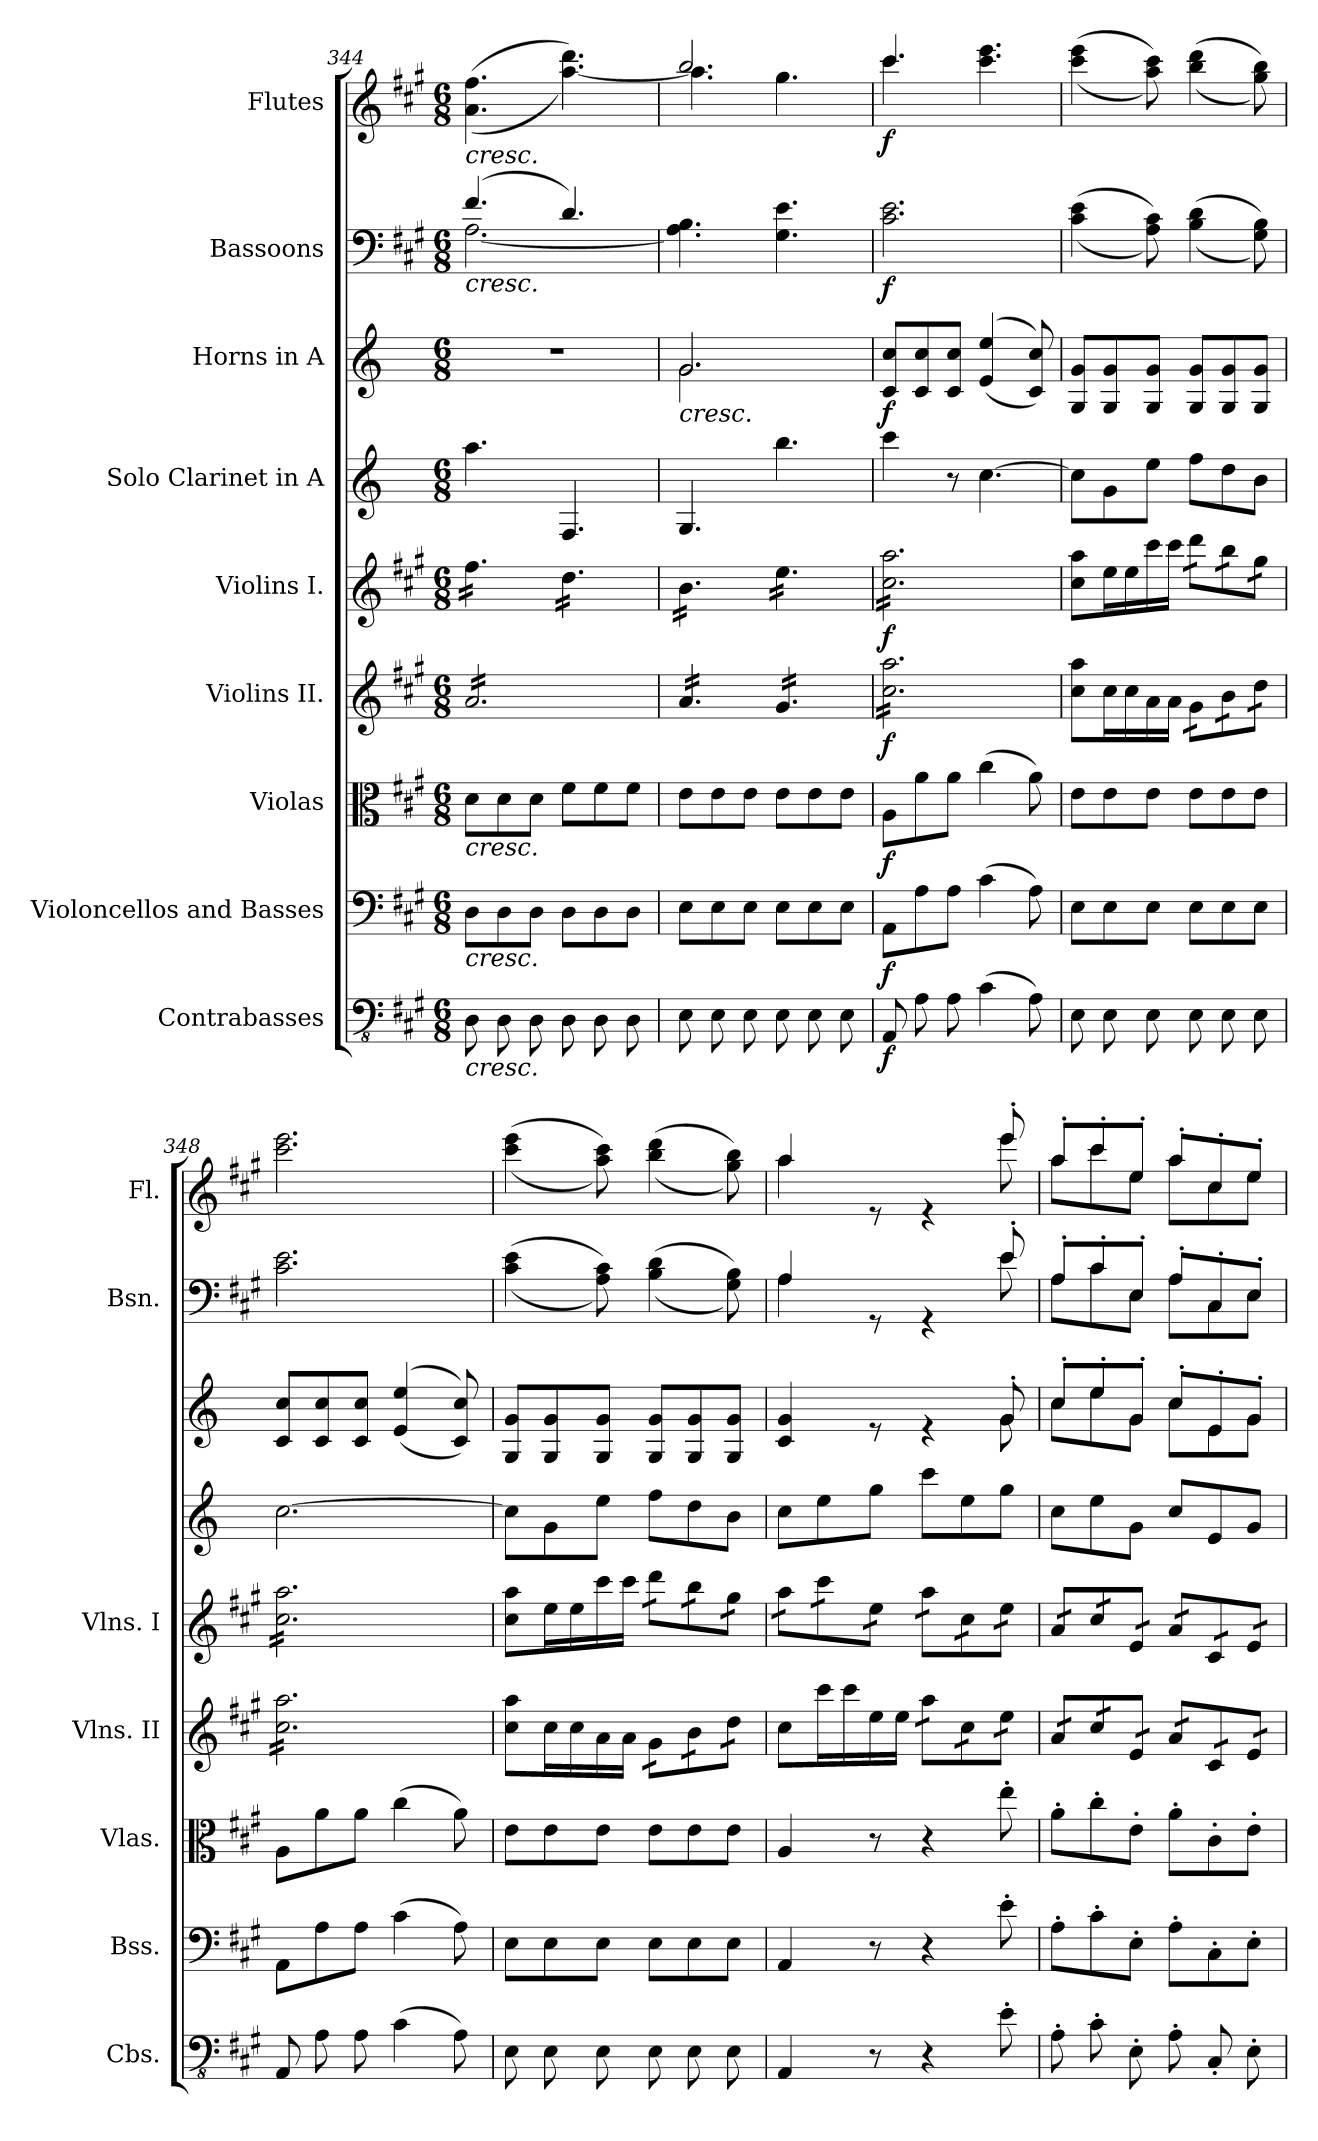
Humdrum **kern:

**kern	**dynam	**kern	**dynam	**kern	**dynam	**kern	**dynam	**kern	**dynam	**kern	**kern	**dynam	**kern	**dynam	**kern	**dynam
*part9	*part9	*part8	*part8	*part7	*part7	*part6	*part6	*part5	*part5	*part4	*part3	*part3	*part2	*part2	*part1	*part1
*staff9	*staff9	*staff8	*staff8	*staff7	*staff7	*staff6	*staff6	*staff5	*staff5	*staff4	*staff3	*staff3	*staff2	*staff2	*staff1	*staff1
*I"Contrabasses	*	*I"Violoncellos and Basses	*	*I"Violas	*	*I"Violins II.	*	*I"Violins I.	*	*I"Solo Clarinet in A	*I"Horns in A	*	*I"Bassoons	*	*I"Flutes	*
*I'Cbs.	*	*I'Bss.	*	*I'Vlas.	*	*I'Vlns. II	*	*I'Vlns. I	*	*	*	*	*I'Bsn.	*	*I'Fl.	*
*clefFv4	*	*clefF4	*	*clefC3	*	*clefG2	*	*clefG2	*	*clefG2	*clefG2	*	*clefF4	*	*clefG2	*
*	*	*	*	*	*	*	*	*	*	*ITrd2c3	*ITrd2c3	*	*	*	*	*
*k[f#c#g#]	*	*k[f#c#g#]	*	*k[f#c#g#]	*	*k[f#c#g#]	*	*k[f#c#g#]	*	*k[f#c#g#]	*k[f#c#g#]	*	*k[f#c#g#]	*	*k[f#c#g#]	*
*M6/8	*	*M6/8	*	*M6/8	*	*M6/8	*	*M6/8	*	*M6/8	*M6/8	*	*M6/8	*	*M6/8	*
=344	=344	=344	=344	=344	=344	=344	=344	=344	=344	=344	=344	=344	=344	=344	=344	=344
*	*	*	*	*	*	*	*	*	*	*	*	*	*^	*	*	*
!	!	!	!	!	!	!	!	!	!	!	!	!	!	!	!	!LO:TX:b:i:t=cresc.	!
!	!	!	!	!	!	!	!	!	!	!	!	!	!LO:TX:b:i:t=cresc.	!	!	!	!
!	!	!	!	!	!	!	!	!LO:TX:b:i:t=cresc.	!	!	!	!	!	!	!	!	!
!	!	!	!	!	!	!LO:TX:b:i:t=cresc.	!	!	!	!	!	!	!	!	!	!	!
!	!	!	!	!LO:TX:b:i:t=cresc.	!	!	!	!	!	!	!	!	!	!	!	!	!
!	!	!LO:TX:b:i:t=cresc.	!	!	!	!	!	!	!	!	!	!	!	!	!	!	!
!LO:TX:b:i:t=cresc.	!	!	!	!	!	!	!	!	!	!	!	!	!	!	!	!	!
*	*	*	*	*	*	*tremolo	*	*	*	*	*	*	*	*	*	*	*
*	*	*	*	*	*	*	*	*tremolo	*	*	*	*	*	*	*	*	*
8DD\	.	8D\L	.	8d\L	.	16a/LL	.	16ff#\LL	.	4.ff#\	2.r	.	(>4.f#/	[2.A\	.	(<(>4.a\ 4.ff#\	.
.	.	.	.	.	.	16a/	.	16ff#\	.	.	.	.	.	.	.	.	.
8DD\	.	8D\	.	8d\	.	16a/	.	16ff#\	.	.	.	.	.	.	.	.	.
.	.	.	.	.	.	16a/	.	16ff#\	.	.	.	.	.	.	.	.	.
8DD\	.	8D\J	.	8d\J	.	16a/	.	16ff#\	.	.	.	.	.	.	.	.	.
.	.	.	.	.	.	16a/	.	16ff#\JJ	.	.	.	.	.	.	.	.	.
8DD\	.	8D\L	.	8f#\L	.	16a/	.	16dd\LL	.	4.D/	.	.	4.d/)	.	.	[4.aa\ 4.ddd\))	.
.	.	.	.	.	.	16a/	.	16dd\	.	.	.	.	.	.	.	.	.
8DD\	.	8D\	.	8f#\	.	16a/	.	16dd\	.	.	.	.	.	.	.	.	.
.	.	.	.	.	.	16a/	.	16dd\	.	.	.	.	.	.	.	.	.
8DD\	.	8D\J	.	8f#\J	.	16a/	.	16dd\	.	.	.	.	.	.	.	.	.
.	.	.	.	.	.	16a/JJ	.	16dd\JJ	.	.	.	.	.	.	.	.	.
*	*	*	*	*	*	*	*	*	*	*	*	*	*v	*v	*	*	*
=345	=345	=345	=345	=345	=345	=345	=345	=345	=345	=345	=345	=345	=345	=345	=345	=345
*	*	*	*	*	*	*	*	*	*	*	*^	*	*	*	*^	*
!	!	!	!	!	!	!	!	!	!	!	!LO:TX:b:i:t=cresc.	!	!	!	!	!	!	!
8EE\	.	8E\L	.	8e\L	.	16a/LL	.	16b\LL	.	4.E/	2.e/	2.e\	.	4.A\] 4.B\	.	2.bb/	4.aa\]	.
.	.	.	.	.	.	16a/	.	16b\	.	.	.	.	.	.	.	.	.	.
8EE\	.	8E\	.	8e\	.	16a/	.	16b\	.	.	.	.	.	.	.	.	.	.
.	.	.	.	.	.	16a/	.	16b\	.	.	.	.	.	.	.	.	.	.
8EE\	.	8E\J	.	8e\J	.	16a/	.	16b\	.	.	.	.	.	.	.	.	.	.
.	.	.	.	.	.	16a/JJ	.	16b\JJ	.	.	.	.	.	.	.	.	.	.
8EE\	.	8E\L	.	8e\L	.	16g#/LL	.	16ee\LL	.	4.gg#\	.	.	.	4.G#\ 4.e\	.	.	4.gg#\	.
.	.	.	.	.	.	16g#/	.	16ee\	.	.	.	.	.	.	.	.	.	.
8EE\	.	8E\	.	8e\	.	16g#/	.	16ee\	.	.	.	.	.	.	.	.	.	.
.	.	.	.	.	.	16g#/	.	16ee\	.	.	.	.	.	.	.	.	.	.
8EE\	.	8E\J	.	8e\J	.	16g#/	.	16ee\	.	.	.	.	.	.	.	.	.	.
.	.	.	.	.	.	16g#/JJ	.	16ee\JJ	.	.	.	.	.	.	.	.	.	.
*	*	*	*	*	*	*	*	*	*	*	*v	*v	*	*	*	*	*	*
!!LO:LB:g=z	!!
=346	=346	=346	=346	=346	=346	=346	=346	=346	=346	=346	=346	=346	=346	=346	=346	=346	=346
!	!LO:DY:b	!	!LO:DY:b	!	!LO:DY:b	!	!LO:DY:b	!	!LO:DY:b	!	!	!LO:DY:b	!	!LO:DY:b	!	!	!LO:DY:b
8AAA/	f	8AA\L	f	8A\L	f	16cc#\ 16aa\LL	f	16cc#\ 16aa\LL	f	4aa\	8A/ 8a/L	f	2.c#\ 2.e\	f	4.ccc#/	4.ccc#\	f
.	.	.	.	.	.	16cc#\ 16aa\	.	16cc#\ 16aa\	.	.	.	.	.	.	.	.	.
8AA\	.	8A\	.	8a\	.	16cc#\ 16aa\	.	16cc#\ 16aa\	.	.	8A/ 8a/	.	.	.	.	.	.
.	.	.	.	.	.	16cc#\ 16aa\	.	16cc#\ 16aa\	.	.	.	.	.	.	.	.	.
8AA\	.	8A\J	.	8a\J	.	16cc#\ 16aa\	.	16cc#\ 16aa\	.	8r	8A/ 8a/J	.	.	.	.	.	.
.	.	.	.	.	.	16cc#\ 16aa\	.	16cc#\ 16aa\	.	.	.	.	.	.	.	.	.
(>4C#\	.	(>4c#\	.	(>4cc#\	.	16cc#\ 16aa\	.	16cc#\ 16aa\	.	[4.a\	(>(<4c#/ 4cc#/	.	.	.	4.ccc#\ 4.eee\	4.ryy	.
.	.	.	.	.	.	16cc#\ 16aa\	.	16cc#\ 16aa\	.	.	.	.	.	.	.	.	.
.	.	.	.	.	.	16cc#\ 16aa\	.	16cc#\ 16aa\	.	.	.	.	.	.	.	.	.
.	.	.	.	.	.	16cc#\ 16aa\	.	16cc#\ 16aa\	.	.	.	.	.	.	.	.	.
8AA\)	.	8A\)	.	8a\)	.	16cc#\ 16aa\	.	16cc#\ 16aa\	.	.	8A/ 8a/))	.	.	.	.	.	.
.	.	.	.	.	.	16cc#\ 16aa\JJ	.	16cc#\ 16aa\JJ	.	.	.	.	.	.	.	.	.
*	*	*	*	*	*	*	*	*Xtremolo	*	*	*	*	*	*	*	*	*
*	*	*	*	*	*	*Xtremolo	*	*	*	*	*	*	*	*	*	*	*
*	*	*	*	*	*	*	*	*	*	*	*	*	*	*	*v	*v	*
=347	=347	=347	=347	=347	=347	=347	=347	=347	=347	=347	=347	=347	=347	=347	=347	=347
8EE\	.	8E\L	.	8e\L	.	8cc#\ 8aa\L	.	8cc#\ 8aa\L	.	8a\L]	8E/ 8e/L	.	(<(>4c#\ 4e\	.	(<(>4ccc#\ 4eee\	.
8EE\	.	8E\	.	8e\	.	16cc#\L	.	16ee\L	.	8e\	8E/ 8e/	.	.	.	.	.
.	.	.	.	.	.	16cc#\	.	16ee\	.	.	.	.	.	.	.	.
8EE\	.	8E\J	.	8e\J	.	16a\	.	16ccc#\	.	8cc#\J	8E/ 8e/J	.	8A\ 8c#\))	.	8aa\ 8ccc#\))	.
.	.	.	.	.	.	16a\JJ	.	16ccc#\JJ	.	.	.	.	.	.	.	.
*	*	*	*	*	*	*tremolo	*	*	*	*	*	*	*	*	*	*
*	*	*	*	*	*	*	*	*tremolo	*	*	*	*	*	*	*	*
8EE\	.	8E\L	.	8e\L	.	16g#\LL	.	16ddd\LL	.	8dd\L	8E/ 8e/L	.	(<(>4B\ 4d\	.	(<(>4bb\ 4ddd\	.
.	.	.	.	.	.	16g#\	.	16ddd\	.	.	.	.	.	.	.	.
8EE\	.	8E\	.	8e\	.	16b\	.	16bb\	.	8b\	8E/ 8e/	.	.	.	.	.
.	.	.	.	.	.	16b\	.	16bb\	.	.	.	.	.	.	.	.
8EE\	.	8E\J	.	8e\J	.	16dd\	.	16gg#\	.	8g#\J	8E/ 8e/J	.	8G#\ 8B\))	.	8gg#\ 8bb\))	.
.	.	.	.	.	.	16dd\JJ	.	16gg#\JJ	.	.	.	.	.	.	.	.
=348	=348	=348	=348	=348	=348	=348	=348	=348	=348	=348	=348	=348	=348	=348	=348	=348
8AAA/	.	8AA\L	.	8A\L	.	16cc#\ 16aa\LL	.	16cc#\ 16aa\LL	.	[2.a\	8A/ 8a/L	.	2.c#\ 2.e\	.	2.ccc#\ 2.eee\	.
.	.	.	.	.	.	16cc#\ 16aa\	.	16cc#\ 16aa\	.	.	.	.	.	.	.	.
8AA\	.	8A\	.	8a\	.	16cc#\ 16aa\	.	16cc#\ 16aa\	.	.	8A/ 8a/	.	.	.	.	.
.	.	.	.	.	.	16cc#\ 16aa\	.	16cc#\ 16aa\	.	.	.	.	.	.	.	.
8AA\	.	8A\J	.	8a\J	.	16cc#\ 16aa\	.	16cc#\ 16aa\	.	.	8A/ 8a/J	.	.	.	.	.
.	.	.	.	.	.	16cc#\ 16aa\	.	16cc#\ 16aa\	.	.	.	.	.	.	.	.
(>4C#\	.	(>4c#\	.	(>4cc#\	.	16cc#\ 16aa\	.	16cc#\ 16aa\	.	.	(>(<4c#/ 4cc#/	.	.	.	.	.
.	.	.	.	.	.	16cc#\ 16aa\	.	16cc#\ 16aa\	.	.	.	.	.	.	.	.
.	.	.	.	.	.	16cc#\ 16aa\	.	16cc#\ 16aa\	.	.	.	.	.	.	.	.
.	.	.	.	.	.	16cc#\ 16aa\	.	16cc#\ 16aa\	.	.	.	.	.	.	.	.
8AA\)	.	8A\)	.	8a\)	.	16cc#\ 16aa\	.	16cc#\ 16aa\	.	.	8A/ 8a/))	.	.	.	.	.
.	.	.	.	.	.	16cc#\ 16aa\JJ	.	16cc#\ 16aa\JJ	.	.	.	.	.	.	.	.
*	*	*	*	*	*	*	*	*Xtremolo	*	*	*	*	*	*	*	*
*	*	*	*	*	*	*Xtremolo	*	*	*	*	*	*	*	*	*	*
=349	=349	=349	=349	=349	=349	=349	=349	=349	=349	=349	=349	=349	=349	=349	=349	=349
8EE\	.	8E\L	.	8e\L	.	8cc#\ 8aa\L	.	8cc#\ 8aa\L	.	8a\L]	8E/ 8e/L	.	(<(>4c#\ 4e\	.	(<(>4ccc#\ 4eee\	.
8EE\	.	8E\	.	8e\	.	16cc#\L	.	16ee\L	.	8e\	8E/ 8e/	.	.	.	.	.
.	.	.	.	.	.	16cc#\	.	16ee\	.	.	.	.	.	.	.	.
8EE\	.	8E\J	.	8e\J	.	16a\	.	16ccc#\	.	8cc#\J	8E/ 8e/J	.	8A\ 8c#\))	.	8aa\ 8ccc#\))	.
.	.	.	.	.	.	16a\JJ	.	16ccc#\JJ	.	.	.	.	.	.	.	.
*	*	*	*	*	*	*tremolo	*	*	*	*	*	*	*	*	*	*
*	*	*	*	*	*	*	*	*tremolo	*	*	*	*	*	*	*	*
8EE\	.	8E\L	.	8e\L	.	16g#\LL	.	16ddd\LL	.	8dd\L	8E/ 8e/L	.	(<(>4B\ 4d\	.	(<(>4bb\ 4ddd\	.
.	.	.	.	.	.	16g#\	.	16ddd\	.	.	.	.	.	.	.	.
8EE\	.	8E\	.	8e\	.	16b\	.	16bb\	.	8b\	8E/ 8e/	.	.	.	.	.
.	.	.	.	.	.	16b\	.	16bb\	.	.	.	.	.	.	.	.
8EE\	.	8E\J	.	8e\J	.	16dd\	.	16gg#\	.	8g#\J	8E/ 8e/J	.	8G#\ 8B\))	.	8gg#\ 8bb\))	.
.	.	.	.	.	.	16dd\JJ	.	16gg#\JJ	.	.	.	.	.	.	.	.
*	*	*	*	*	*	*Xtremolo	*	*	*	*	*	*	*	*	*	*
=350	=350	=350	=350	=350	=350	=350	=350	=350	=350	=350	=350	=350	=350	=350	=350	=350
*	*	*	*	*	*	*	*	*	*	*	*^	*	*^	*	*^	*
4AAA/	.	4AA/	.	4A/	.	8cc#\L	.	16aa\LL	.	8a\L	4A/ 4e/	8ryy	.	4A/	4A\	.	4aa/	4aa\	.
.	.	.	.	.	.	.	.	16aa\	.	.	.	.	.	.	.	.	.	.	.
*	*	*	*	*	*	*	*	*	*	*	*v	*v	*	*	*	*	*	*	*
.	.	.	.	.	.	16ccc#\L	.	16ccc#\	.	8cc#\	.	.	.	.	.	.	.	.
.	.	.	.	.	.	16ccc#\	.	16ccc#\	.	.	.	.	.	.	.	.	.	.
8r	.	8r	.	8r	.	16ee\	.	16ee\	.	8ee\J	8re	.	8rGG	4.ryy	.	8re	4.ryy	.
.	.	.	.	.	.	16ee\JJ	.	16ee\JJ	.	.	.	.	.	.	.	.	.	.
*	*	*	*	*	*	*tremolo	*	*	*	*	*	*	*	*	*	*	*	*
4r	.	4r	.	4r	.	16aa\LL	.	16aa\LL	.	8aa\L	4re	.	4rGG	.	.	4re	.	.
.	.	.	.	.	.	16aa\	.	16aa\	.	.	.	.	.	.	.	.	.	.
.	.	.	.	.	.	16cc#\	.	16cc#\	.	8cc#\	.	.	.	.	.	.	.	.
.	.	.	.	.	.	16cc#\	.	16cc#\	.	.	.	.	.	.	.	.	.	.
*	*	*	*	*	*	*	*	*	*	*	*^	*	*	*	*	*	*	*
8E'\	.	8e'\	.	8ee'\	.	16ee\	.	16ee\	.	8ee\J	8e'/	8e\	.	8e'/	8e\	.	8eee'/	8eee\	.
.	.	.	.	.	.	16ee\JJ	.	16ee\JJ	.	.	.	.	.	.	.	.	.	.	.
=351	=351	=351	=351	=351	=351	=351	=351	=351	=351	=351	=351	=351	=351	=351	=351	=351	=351	=351	=351
8AA'\	.	8A'\L	.	8a'\L	.	16a/LL	.	16a/LL	.	8a\L	8a'/L	8a\L	.	8A'/L	8A\L	.	8aa'/L	8aa\L	.
.	.	.	.	.	.	16a/	.	16a/	.	.	.	.	.	.	.	.	.	.	.
8C#'\	.	8c#'\	.	8cc#'\	.	16cc#/	.	16cc#/	.	8cc#\	8cc#'/	8cc#\	.	8c#'/	8c#\	.	8ccc#'/	8ccc#\	.
.	.	.	.	.	.	16cc#/	.	16cc#/	.	.	.	.	.	.	.	.	.	.	.
8EE'\	.	8E'\J	.	8e'\J	.	16e/	.	16e/	.	8e\J	8e'/J	8e\J	.	8E'/J	8E\J	.	8ee'/J	8ee\J	.
.	.	.	.	.	.	16e/JJ	.	16e/JJ	.	.	.	.	.	.	.	.	.	.	.
8AA'\	.	8A'\L	.	8a'\L	.	16a/LL	.	16a/LL	.	8a/L	8a'/L	8a\L	.	8A'/L	8A\L	.	8aa'/L	8aa\L	.
.	.	.	.	.	.	16a/	.	16a/	.	.	.	.	.	.	.	.	.	.	.
8CC#'/	.	8C#'\	.	8c#'\	.	16c#/	.	16c#/	.	8c#/	8c#'/	8c#\	.	8C#'/	8C#\	.	8cc#'/	8cc#\	.
.	.	.	.	.	.	16c#/	.	16c#/	.	.	.	.	.	.	.	.	.	.	.
8EE'\	.	8E'\J	.	8e'\J	.	16e/	.	16e/	.	8e/J	8e'/J	8e\J	.	8E'/J	8E\J	.	8ee'/J	8ee\J	.
.	.	.	.	.	.	16e/JJ	.	16e/JJ	.	.	.	.	.	.	.	.	.	.	.
*	*	*	*	*	*	*	*	*Xtremolo	*	*	*	*	*	*	*	*	*	*	*
*	*	*	*	*	*	*Xtremolo	*	*	*	*	*	*	*	*	*	*	*	*	*
*	*	*	*	*	*	*	*	*	*	*	*v	*v	*	*	*	*	*v	*v	*
*	*	*	*	*	*	*	*	*	*	*	*	*	*v	*v	*	*	*
=	=	=	=	=	=	=	=	=	=	=	=	=	=	=	=	=
*-	*-	*-	*-	*-	*-	*-	*-	*-	*-	*-	*-	*-	*-	*-	*-	*-
